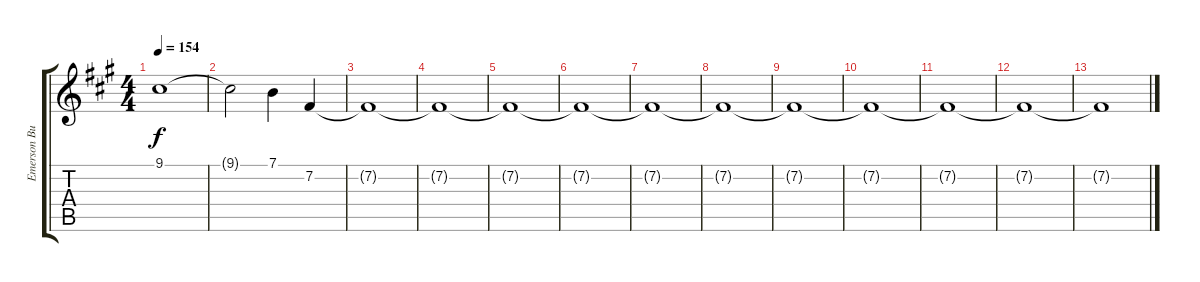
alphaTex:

\track ("Emerson Burton (Keyboard)" "Emerson Bu") {instrument whistle}
\staff {score tabs}
\tuning (E4 B3 G3 D3 A2 E2) {hide}
\ts (4 4)
\tempo 154
\clef g2
\ks a
9.1.1{dy f} |
9.1{t}.2 7.1.4 7.2.4 |
7.2{t}.1 |
7.2{t}.1 |
7.2{t}.1 |
7.2{t}.1 |
7.2{t}.1 |
7.2{t}.1 |
7.2{t}.1{volume 0} |
7.2{t}.1 |
7.2{t}.1 |
7.2{t}.1 |
7.2{t}.1
